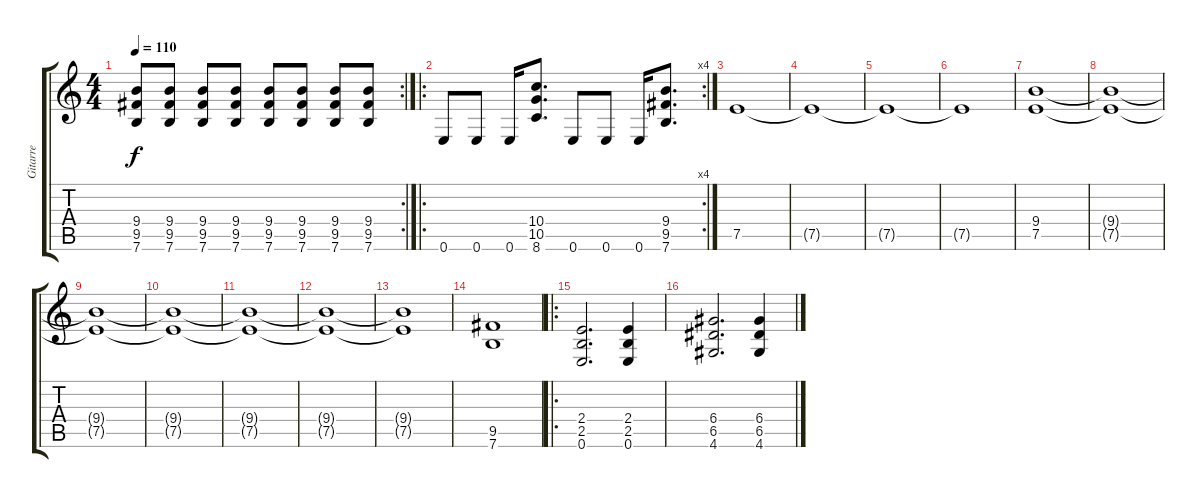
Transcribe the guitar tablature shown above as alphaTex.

\track ("Gitarre" "Gitarre") {instrument distortionguitar}
\staff {score tabs}
\tuning (E4 B3 G3 D3 A2 E2) {hide}
\rc 2
\ts (4 4)
\tempo 110
\clef g2
\ks c
(9.4 9.5 7.6).8{dy f} (9.4 9.5 7.6).8 (9.4 9.5 7.6).8 (9.4 9.5 7.6).8 (9.4 9.5 7.6).8 (9.4 9.5 7.6).8 (9.4 9.5 7.6).8 (9.4 9.5 7.6).8 |
\ro
\rc 4
0.6.8 0.6.8 0.6.16 (10.4 10.5 8.6).8{d} 0.6.8 0.6.8 0.6.16 (9.4 9.5 7.6).8{d} |
7.5.1 |
7.5{t}.1 |
7.5{t}.1 |
7.5{t}.1 |
(9.4 7.5).1 |
(9.4{t} 7.5{t}).1 |
(9.4{t} 7.5{t}).1 |
(9.4{t} 7.5{t}).1 |
(9.4{t} 7.5{t}).1 |
(9.4{t} 7.5{t}).1 |
(9.4{t} 7.5{t}).1 |
(9.5 7.6).1 |
\ro
(2.4 2.5 0.6).2{d} (2.4 2.5 0.6).4 |
(6.4 6.5 4.6).2{d} (6.4 6.5 4.6).4
